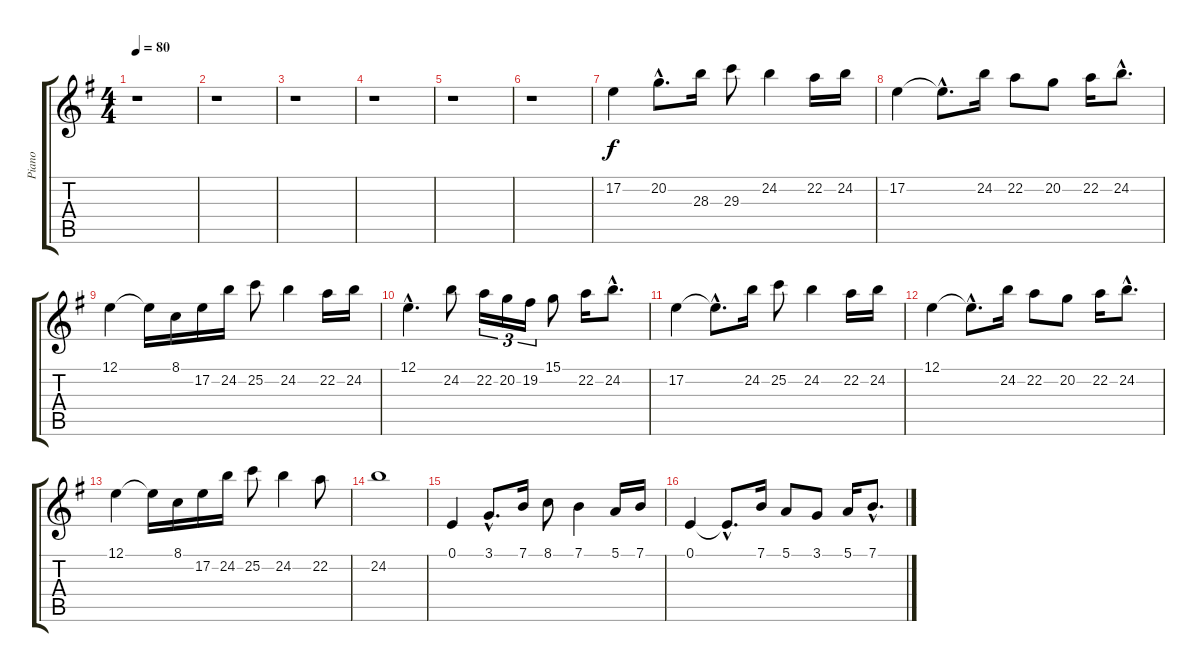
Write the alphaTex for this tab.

\track ("Piano" "Piano") {instrument acousticgrandpiano}
\staff {score tabs}
\tuning (E4 B3 G3 D3 A2 E2) {hide}
\ts (4 4)
\tempo 80
\clef g2
\ks g
r.1{dy f} |
r.1 |
r.1 |
r.1 |
r.1 |
r.1 |
17.2.4 20.2{hac}.8{d} 28.3.16 29.3.8 24.2.4 22.2.16 24.2.16 |
17.2.4 17.2{hac t}.8{d} 24.2.16 22.2.8 20.2.8 22.2.16 24.2{hac}.8{d} |
12.1.4 12.1{t}.16 8.1.16 17.2.16 24.2.16 25.2.8 24.2.4 22.2.16 24.2.16 |
12.1{hac}.4{d} 24.2.8 22.2.16{tu (3 2)} 20.2.16{tu (3 2)} 19.2.16{tu (3 2)} 15.1.8 22.2.16 24.2{hac}.8{d} |
17.2.4 17.2{hac t}.8{d} 24.2.16 25.2.8 24.2.4 22.2.16 24.2.16 |
12.1.4 12.1{hac t}.8{d} 24.2.16 22.2.8 20.2.8 22.2.16 24.2{hac}.8{d} |
12.1.4 12.1{t}.16 8.1.16 17.2.16 24.2.16 25.2.8 24.2.4 22.2.8 |
24.2.1 |
0.1.4 3.1{hac}.8{d} 7.1.16 8.1.8 7.1.4 5.1.16 7.1.16 |
0.1.4 0.1{hac t}.8{d} 7.1.16 5.1.8 3.1.8 5.1.16 7.1{hac}.8{d}
